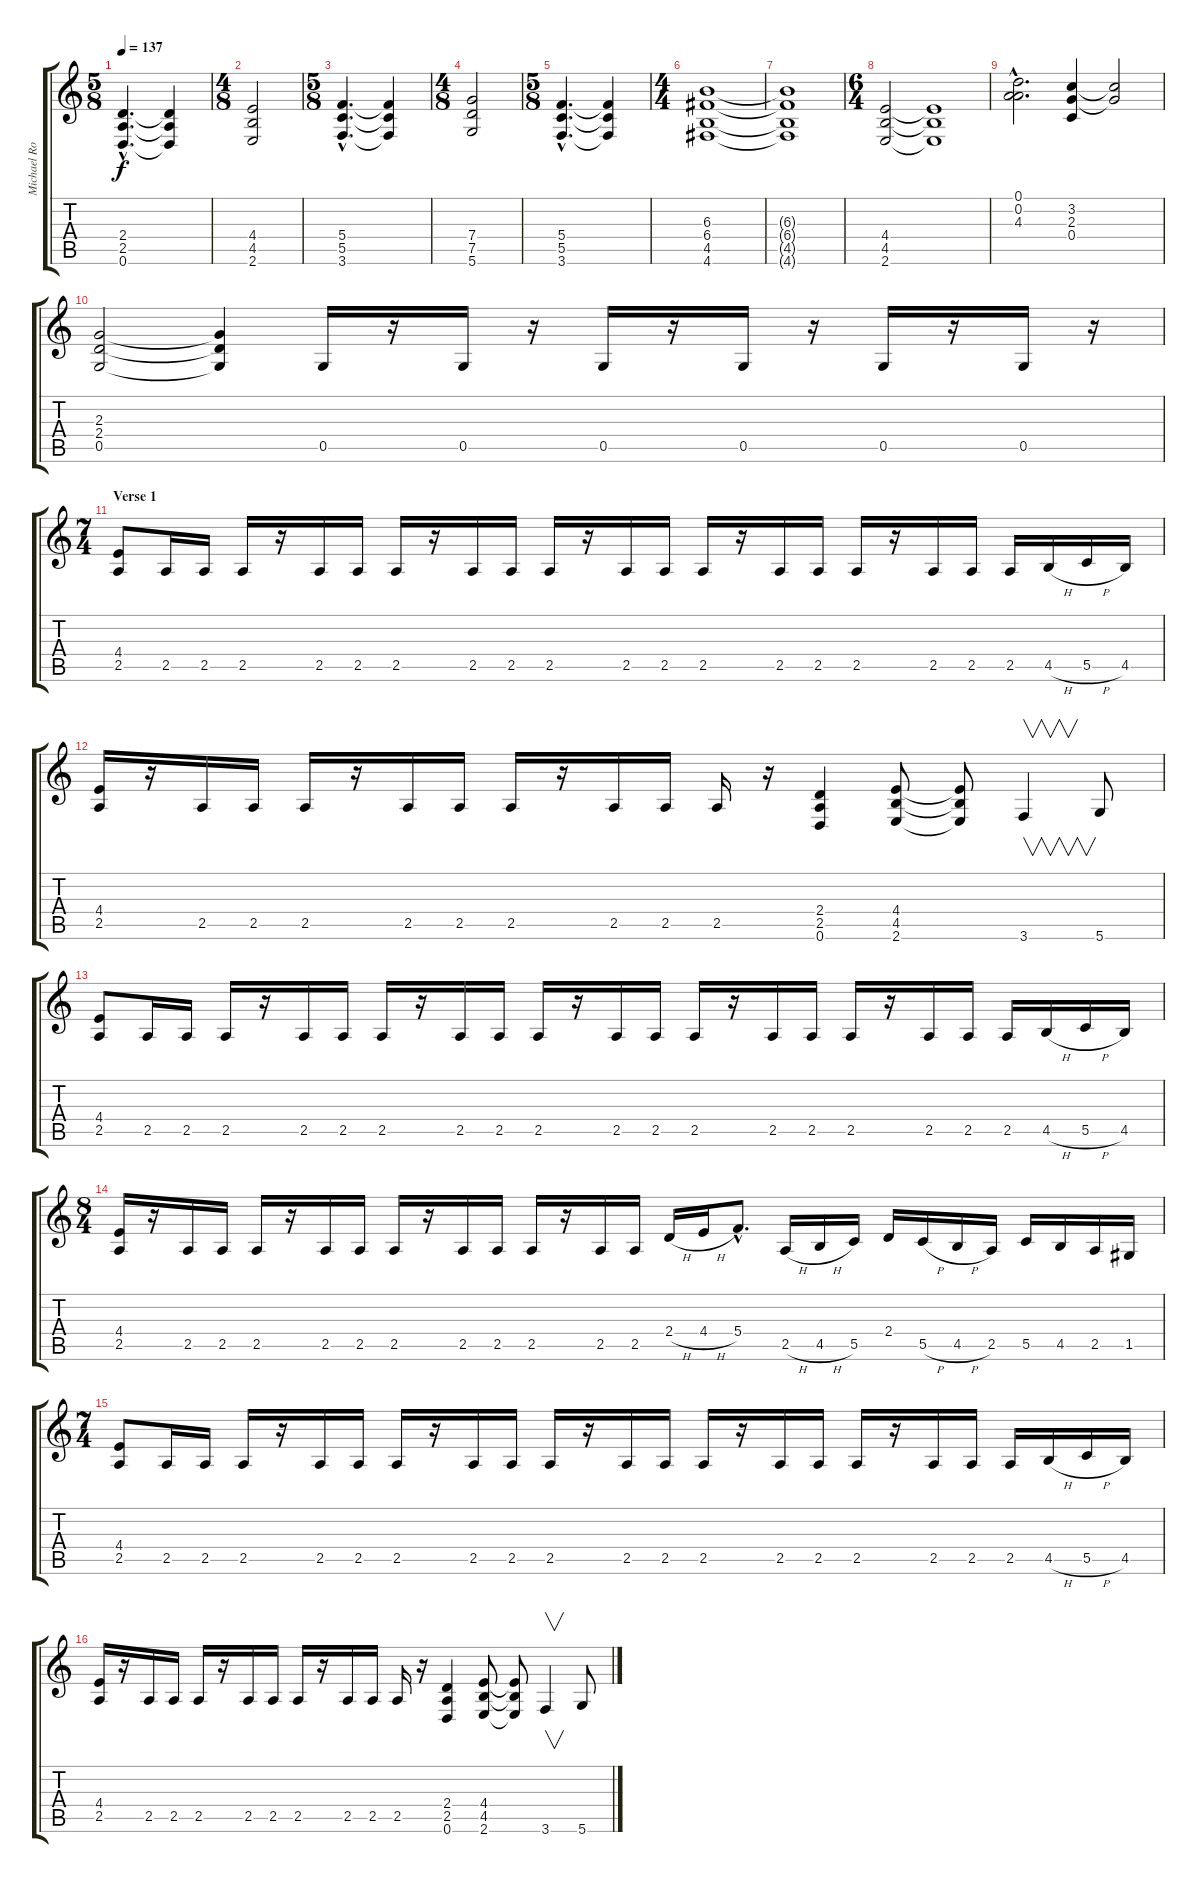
\track ("Michael Romeo Lead" "Michael Ro") {instrument overdrivenguitar}
\staff {score tabs}
\tuning (D4 A3 F3 C3 G2 D2) {hide}
\ts (5 8)
\tempo 137
\clef g2
\ks c
(2.4{hac} 2.5{hac} 0.6{hac}).4{d dy f} (2.4{t} 2.5{t} 0.6{t}).4 |
\ts (4 8)
(4.4 4.5 2.6).2 |
\ts (5 8)
(5.4{hac} 5.5{hac} 3.6{hac}).4{d} (5.4{t} 5.5{t} 3.6{t}).4 |
\ts (4 8)
(7.4 7.5 5.6).2 |
\ts (5 8)
(5.4{hac} 5.5{hac} 3.6{hac}).4{d} (5.4{t} 5.5{t} 3.6{t}).4 |
\ts (4 4)
(6.3 6.4 4.5 4.6).1 |
(6.3{t} 6.4{t} 4.5{t} 4.6{t}).1 |
\ts (6 4)
(4.4 4.5 2.6).2 (4.4{t} 4.5{t} 2.6{t}).1 |
(0.1{hac} 0.2{hac} 4.3{hac}).2{d} (3.2 2.3 0.4).4 (3.2{t} 2.3{t}).2 |
(2.3 2.4 0.5).2 (2.3{t} 2.4{t} 0.5{t}).4 0.5.16 r.16 0.5.16 r.16 0.5.16 r.16 0.5.16 r.16 0.5.16 r.16 0.5.16 r.16 |
\ts (7 4)
\section ("" "Verse 1")
(4.4 2.5).8 2.5.16 2.5.16 2.5.16 r.16 2.5.16 2.5.16 2.5.16 r.16 2.5.16 2.5.16 2.5.16 r.16 2.5.16 2.5.16 2.5.16 r.16 2.5.16 2.5.16 2.5.16 r.16 2.5.16 2.5.16 2.5.16 4.5{h}.16 5.5{h}.16 4.5.16 |
(4.4 2.5).16 r.16 2.5.16 2.5.16 2.5.16 r.16 2.5.16 2.5.16 2.5.16 r.16 2.5.16 2.5.16 2.5.16 r.16 (2.4 2.5 0.6).4 (4.4 4.5 2.6).8 (4.4{t} 4.5{t} 2.6{t}).8 3.6.4{v} 5.6.8 |
(4.4 2.5).8 2.5.16 2.5.16 2.5.16 r.16 2.5.16 2.5.16 2.5.16 r.16 2.5.16 2.5.16 2.5.16 r.16 2.5.16 2.5.16 2.5.16 r.16 2.5.16 2.5.16 2.5.16 r.16 2.5.16 2.5.16 2.5.16 4.5{h}.16 5.5{h}.16 4.5.16 |
\ts (8 4)
(4.4 2.5).16 r.16 2.5.16 2.5.16 2.5.16 r.16 2.5.16 2.5.16 2.5.16 r.16 2.5.16 2.5.16 2.5.16 r.16 2.5.16 2.5.16 2.4{h}.16 4.4{h}.16 5.4{hac}.8{d} 2.5{h}.16 4.5{h}.16 5.5.16 2.4.16 5.5{h}.16 4.5{h}.16 2.5.16 5.5.16 4.5.16 2.5.16 1.5.16 |
\ts (7 4)
(4.4 2.5).8 2.5.16 2.5.16 2.5.16 r.16 2.5.16 2.5.16 2.5.16 r.16 2.5.16 2.5.16 2.5.16 r.16 2.5.16 2.5.16 2.5.16 r.16 2.5.16 2.5.16 2.5.16 r.16 2.5.16 2.5.16 2.5.16 4.5{h}.16 5.5{h}.16 4.5.16 |
(4.4 2.5).16 r.16 2.5.16 2.5.16 2.5.16 r.16 2.5.16 2.5.16 2.5.16 r.16 2.5.16 2.5.16 2.5.16 r.16 (2.4 2.5 0.6).4 (4.4 4.5 2.6).8 (4.4{t} 4.5{t} 2.6{t}).8 3.6.4{v} 5.6.8
